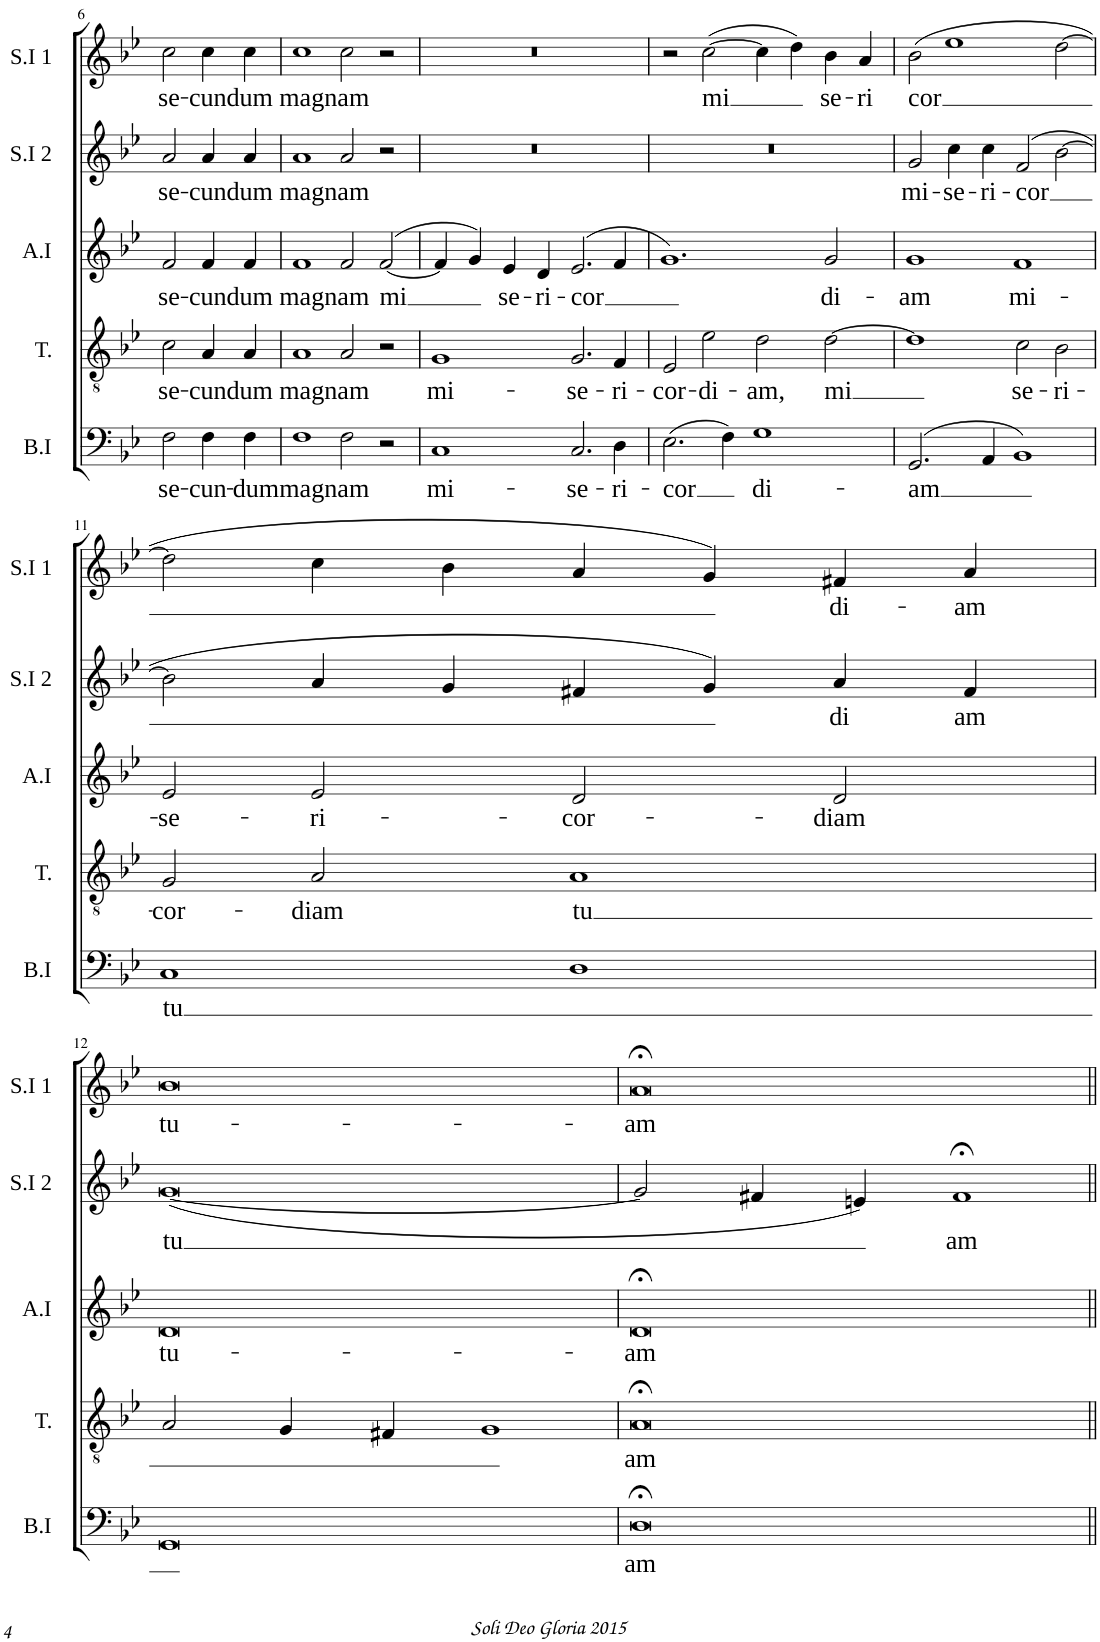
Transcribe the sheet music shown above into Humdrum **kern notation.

**kern	**text	**kern	**text	**kern	**text	**kern	**text	**kern	**text
*part5	*part5	*part4	*part4	*part3	*part3	*part2	*part2	*part1	*part1
*staff5	*staff5	*staff4	*staff4	*staff3	*staff3	*staff2	*staff2	*staff1	*staff1
*I"Bass I	*	*I"Tenor	*	*I"Alto I	*	*I"Soprano I 2	*	*I"Soprano I 1	*
*I'B.I	*	*I'T.	*	*I'A.I	*	*I'S.I 2	*	*I'S.I 1	*
!!LO:PB:g=z
*clefF4	*	*clefGv2	*	*clefG2	*	*clefG2	*	*clefG2	*
*k[b-e-]	*	*k[b-e-]	*	*k[b-e-]	*	*k[b-e-]	*	*k[b-e-]	*
*M4/2	*	*M4/2	*	*M4/2	*	*M4/2	*	*M4/2	*
=6	=6	=6	=6	=6	=6	=6	=6	=6	=6
!	!LO:LY:b	!	!LO:LY:b	!	!LO:LY:b	!	!LO:LY:b	!	!LO:LY:b
2F\	se-	2c\	se-	2f/	se-	2a/	se-	2cc\	se-
!	!LO:LY:b	!	!LO:LY:b	!	!LO:LY:b	!	!LO:LY:b	!	!LO:LY:b
4F\	-cun-	4A/	-cun-	4f/	-cun-	4a/	-cun-	4cc\	-cun-
!	!LO:LY:b	!	!LO:LY:b	!	!LO:LY:b	!	!LO:LY:b	!	!LO:LY:b
4F\	-dum	4A/	-dum	4f/	-dum	4a/	-dum	4cc\	-dum
=7	=7	=7	=7	=7	=7	=7	=7	=7	=7
!	!LO:LY:b	!	!LO:LY:b	!	!LO:LY:b	!	!LO:LY:b	!	!LO:LY:b
1F	mag-	1A	mag-	1f	mag-	1a	mag-	1cc	mag-
!	!LO:LY:b	!	!LO:LY:b	!	!LO:LY:b	!	!LO:LY:b	!	!LO:LY:b
2F\	-nam	2A/	-nam	2f/	-nam	2a/	-nam	2cc\	-nam
!	!	!	!	!	!LO:LY:b	!	!	!	!
2r	.	2r	.	(>[2f/	mi	2r	.	2r	.
=8	=8	=8	=8	=8	=8	=8	=8	=8	=8
!	!LO:LY:b	!	!LO:LY:b	!	!	!	!	!	!
1C	mi-	1G	mi-	4f/]	.	0r	.	0r	.
.	.	.	.	4g/)	.	.	.	.	.
!	!	!	!	!	!LO:LY:b	!	!	!	!
.	.	.	.	4e-/	se-	.	.	.	.
!	!	!	!	!	!LO:LY:b	!	!	!	!
.	.	.	.	4d/	-ri-	.	.	.	.
!	!LO:LY:b	!	!LO:LY:b	!	!LO:LY:b	!	!	!	!
2.C/	-se-	2.G/	-se-	(>2.e-/	-cor	.	.	.	.
!	!LO:LY:b	!	!LO:LY:b	!	!	!	!	!	!
4D\	-ri-	4F/	-ri-	4f/	.	.	.	.	.
=9	=9	=9	=9	=9	=9	=9	=9	=9	=9
!	!LO:LY:b	!	!LO:LY:b	!	!	!	!	!	!
(2.E-\	-cor	2E-/	-cor-	1.g)	.	0r	.	2r	.
!	!	!	!LO:LY:b	!	!	!	!	!	!LO:LY:b
.	.	2e-\	-di-	.	.	.	.	([2cc\	mi
4F\)	.	.	.	.	.	.	.	.	.
!	!LO:LY:b	!	!LO:LY:b	!	!	!	!	!	!
1G	di-	2d\	-am,	.	.	.	.	4cc\]	.
.	.	.	.	.	.	.	.	4dd\)	.
!	!	!	!LO:LY:b	!	!LO:LY:b	!	!	!	!LO:LY:b
.	.	[2d\	-mi	2g/	di-	.	.	4b-\	se-
!	!	!	!	!	!	!	!	!	!LO:LY:b
.	.	.	.	.	.	.	.	4a/	-ri
=10	=10	=10	=10	=10	=10	=10	=10	=10	=10
!	!LO:LY:b	!	!	!	!LO:LY:b	!	!LO:LY:b	!	!LO:LY:b
(>2.GG/	-am	1d]	.	1g	-am	2g/	mi-	(2b-\	cor
!	!	!	!	!	!	!	!LO:LY:b	!	!
.	.	.	.	.	.	4cc\	-se-	1ee-	.
!	!	!	!	!	!	!	!LO:LY:b	!	!
4AA/	.	.	.	.	.	4cc\	-ri-	.	.
!	!	!	!LO:LY:b	!	!LO:LY:b	!	!LO:LY:b	!	!
1BB-)	.	2c\	se-	1f	mi-	(2f/	-cor	.	.
!	!	!	!LO:LY:b	!	!	!	!	!	!
.	.	2B-\	-ri-	.	.	[2b-\	.	[2dd\	.
!!LO:LB:g=z
=11	=11	=11	=11	=11	=11	=11	=11	=11	=11
!	!LO:LY:b	!	!LO:LY:b	!	!LO:LY:b	!	!	!	!
1C	tu	2G/	-cor-	2e-/	-se-	2b-\]	.	2dd\]	.
!	!	!	!LO:LY:b	!	!LO:LY:b	!	!	!	!
.	.	2A/	-diam	2e-/	-ri-	4a/	.	4cc\	.
.	.	.	.	.	.	4g/	.	4b-\	.
!	!	!	!LO:LY:b	!	!LO:LY:b	!	!	!	!
1D	.	1A	tu	2d/	-cor-	4f#X/	.	4a/	.
.	.	.	.	.	.	4g/)	.	4g/)	.
!	!	!	!	!	!LO:LY:b	!	!LO:LY:b	!	!LO:LY:b
.	.	.	.	2d/	-diam	4a/	di	4f#X/	di-
!	!	!	!	!	!	!	!LO:LY:b	!	!LO:LY:b
.	.	.	.	.	.	4f#/	-am	4a/	-am
!!LO:LB:g=z
=12	=12	=12	=12	=12	=12	=12	=12	=12	=12
!	!	!	!	!	!LO:LY:b	!	!LO:LY:b	!	!LO:LY:b
0GG	.	2A/	.	0d	tu-	([0g	tu	0b-	tu-
.	.	4G/	.	.	.	.	.	.	.
.	.	4F#X/	.	.	.	.	.	.	.
.	.	1G	.	.	.	.	.	.	.
=13	=13	=13	=13	=13	=13	=13	=13	=13	=13
!	!LO:LY:b	!	!LO:LY:b	!	!LO:LY:b	!	!	!	!LO:LY:b
0D;<	am	0A;<	am	0d;<	-am	2g/]	.	0a;<	-am
.	.	.	.	.	.	4f#X/	.	.	.
.	.	.	.	.	.	4en/)	.	.	.
!	!	!	!	!	!	!	!LO:LY:b	!	!
.	.	.	.	.	.	1f#;<	am	.	.
=||	=||	=||	=||	=||	=||	=||	=||	=||	=||
*-	*-	*-	*-	*-	*-	*-	*-	*-	*-
